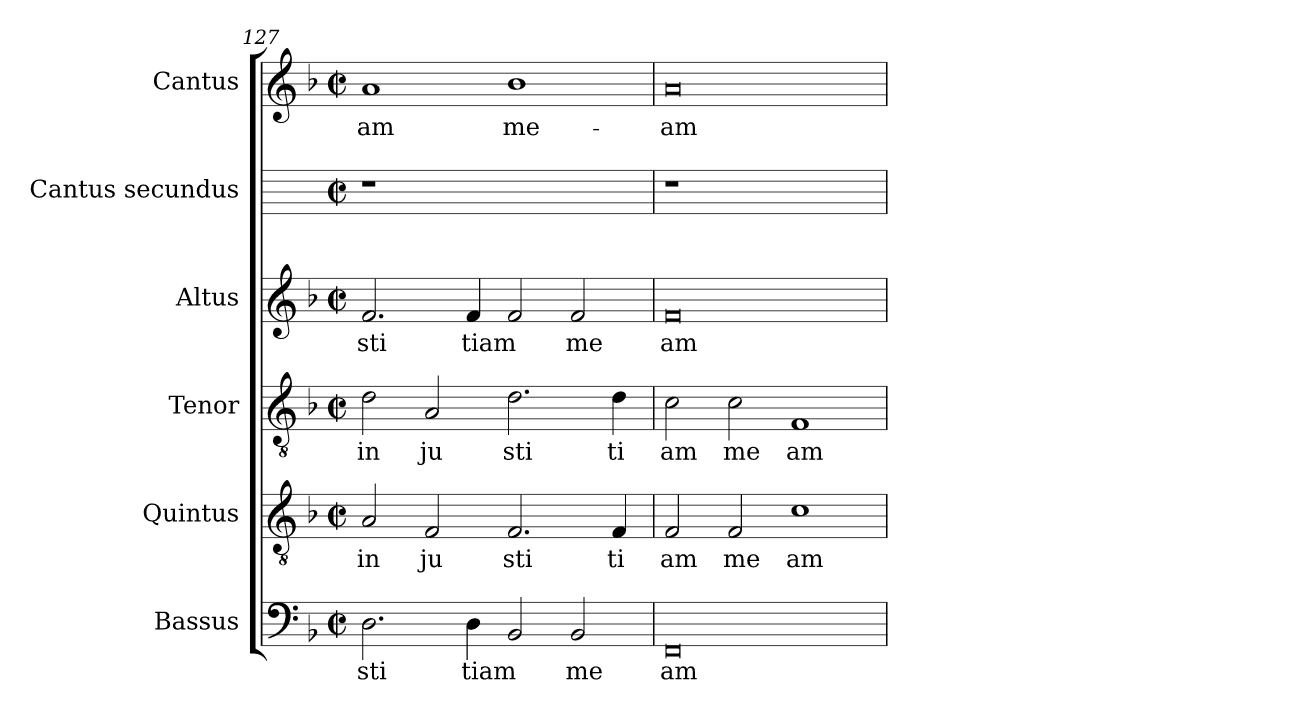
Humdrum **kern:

**kern	**text	**kern	**text	**kern	**text	**kern	**text	**kern	**kern	**text
*part6	*part6	*part5	*part5	*part4	*part4	*part3	*part3	*part2	*part1	*part1
*staff6	*staff6	*staff5	*staff5	*staff4	*staff4	*staff3	*staff3	*staff2	*staff1	*staff1
*I"Bassus	*	*I"Quintus	*	*I"Tenor	*	*I"Altus	*	*I"Cantus  secundus	*I"Cantus	*
*I'B	*	*I'Q	*	*I'T	*	*I'A	*	*	*I'C	*
*clefF4	*	*clefGv2	*	*clefGv2	*	*clefG2	*	*	*clefG2	*
*k[b-]	*	*k[b-]	*	*k[b-]	*	*k[b-]	*	*k[]	*k[b-]	*
*F:	*	*F:	*	*F:	*	*F:	*	*C:	*F:	*
*M2/2	*	*M2/2	*	*M2/2	*	*M2/2	*	*M2/2	*M2/2	*
*met(c|)	*	*met(c|)	*	*met(c|)	*	*met(c|)	*	*met(c|)	*met(c|)	*
=127	=127	=127	=127	=127	=127	=127	=127	=127	=127	=127
!	!LO:LY:b:cj	!	!LO:LY:b:cj	!	!LO:LY:b:cj	!	!LO:LY:b:cj	!	!	!LO:LY:b:cj
2.D\	sti	2A/	in	2d\	in	2.f/	sti	1r	1a	-am
!	!	!	!LO:LY:b:cj	!	!LO:LY:b:cj	!	!	!	!	!
.	.	2F/	ju	2A/	ju	.	.	.	.	.
!	!LO:LY:b:cj	!	!	!	!	!	!LO:LY:b:cj	!	!	!
4D\	tiam	.	.	.	.	4f/	tiam	.	.	.
!	!LO:LY:b:cj	!	!LO:LY:b:cj	!	!LO:LY:b:cj	!	!LO:LY:b:cj	!	!	!LO:LY:b:cj
2BB-/	.	2.F/	sti	2.d\	sti	2f/	.	1ryy	1b-	me-
!	!LO:LY:b:cj	!	!	!	!	!	!LO:LY:b:cj	!	!	!
2BB-/	me	.	.	.	.	2f/	me	.	.	.
!	!	!	!LO:LY:b:cj	!	!LO:LY:b:cj	!	!	!	!	!
.	.	4F/	ti	4d\	ti	.	.	.	.	.
=128	=128	=128	=128	=128	=128	=128	=128	=128	=128	=128
!	!LO:LY:b:cj	!	!LO:LY:b:cj	!	!LO:LY:b:cj	!	!LO:LY:b:cj	!	!	!LO:LY:b:cj
0FF	am	2F/	am	2c\	am	0f	am	1r	0a	-am
!	!	!	!LO:LY:b:cj	!	!LO:LY:b:cj	!	!	!	!	!
.	.	2F/	me	2c\	me	.	.	.	.	.
!	!	!	!LO:LY:b:cj	!	!LO:LY:b:cj	!	!	!	!	!
.	.	1c	am	1F	am	.	.	1ryy	.	.
=	=	=	=	=	=	=	=	=	=	=
*-	*-	*-	*-	*-	*-	*-	*-	*-	*-	*-
